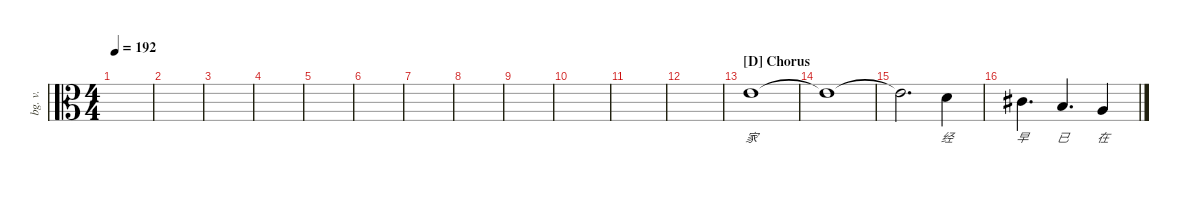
\defaultSystemsLayout 4
\hideDynamics
\bracketExtendMode nobrackets
\otherSystemsTrackNameOrientation horizontal
\track ("Background Vocal" "bg. v.") {instrument viola}
\staff {score}
\tuning (A4 D4 G3 C3)
\ts (4 4)
\tempo 192
\clef c3
\ks c
|
|
|
|
|
|
|
|
|
|
|
|
\section ("D" "Chorus")
2.2.1{lyrics (0 "家") lyrics (1 "") lyrics (2 "") lyrics (3 "") lyrics (4 "") beam Down} |
2.2{t}.1{beam Down} |
2.2{t}.2{d beam Down} 7.3.4{lyrics (0 "经") lyrics (1 "") lyrics (2 "") lyrics (3 "") lyrics (4 "") beam Down} |
6.3{acc #}.4{d lyrics (0 "早") lyrics (1 "") lyrics (2 "") lyrics (3 "") lyrics (4 "") beam Down} 4.3.4{d lyrics (0 "已") lyrics (1 "") lyrics (2 "") lyrics (3 "") lyrics (4 "") beam Up} 2.3.4{lyrics (0 "在") lyrics (1 "") lyrics (2 "") lyrics (3 "") lyrics (4 "") beam Up}
